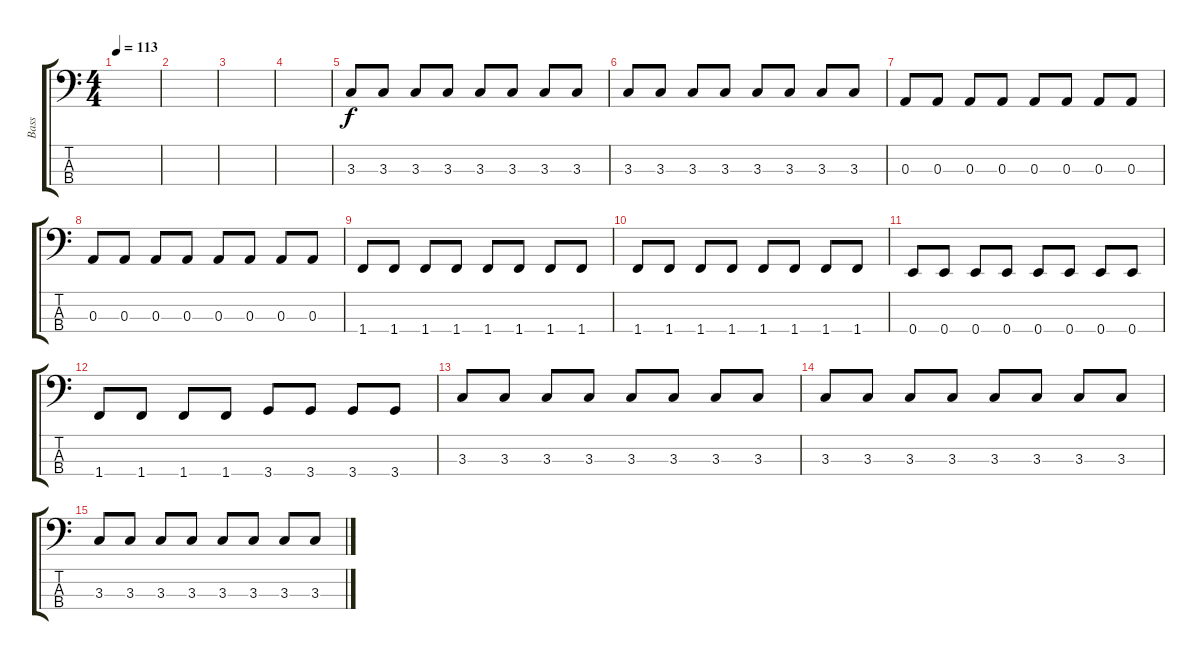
\track ("Bass" "Bass") {instrument electricbassfinger}
\staff {score tabs}
\tuning (G2 D2 A1 E1) {hide}
\ts (4 4)
\tempo 113
\clef f4
\ks c
|
|
|
|
3.3.8 3.3.8 3.3.8 3.3.8 3.3.8 3.3.8 3.3.8 3.3.8 |
3.3.8 3.3.8 3.3.8 3.3.8 3.3.8 3.3.8 3.3.8 3.3.8 |
0.3.8 0.3.8 0.3.8 0.3.8 0.3.8 0.3.8 0.3.8 0.3.8 |
0.3.8 0.3.8 0.3.8 0.3.8 0.3.8 0.3.8 0.3.8 0.3.8 |
1.4.8 1.4.8 1.4.8 1.4.8 1.4.8 1.4.8 1.4.8 1.4.8 |
1.4.8 1.4.8 1.4.8 1.4.8 1.4.8 1.4.8 1.4.8 1.4.8 |
0.4.8 0.4.8 0.4.8 0.4.8 0.4.8 0.4.8 0.4.8 0.4.8 |
1.4.8 1.4.8 1.4.8 1.4.8 3.4.8 3.4.8 3.4.8 3.4.8 |
3.3.8 3.3.8 3.3.8 3.3.8 3.3.8 3.3.8 3.3.8 3.3.8 |
3.3.8 3.3.8 3.3.8 3.3.8 3.3.8 3.3.8 3.3.8 3.3.8 |
3.3.8 3.3.8 3.3.8 3.3.8 3.3.8 3.3.8 3.3.8 3.3.8
